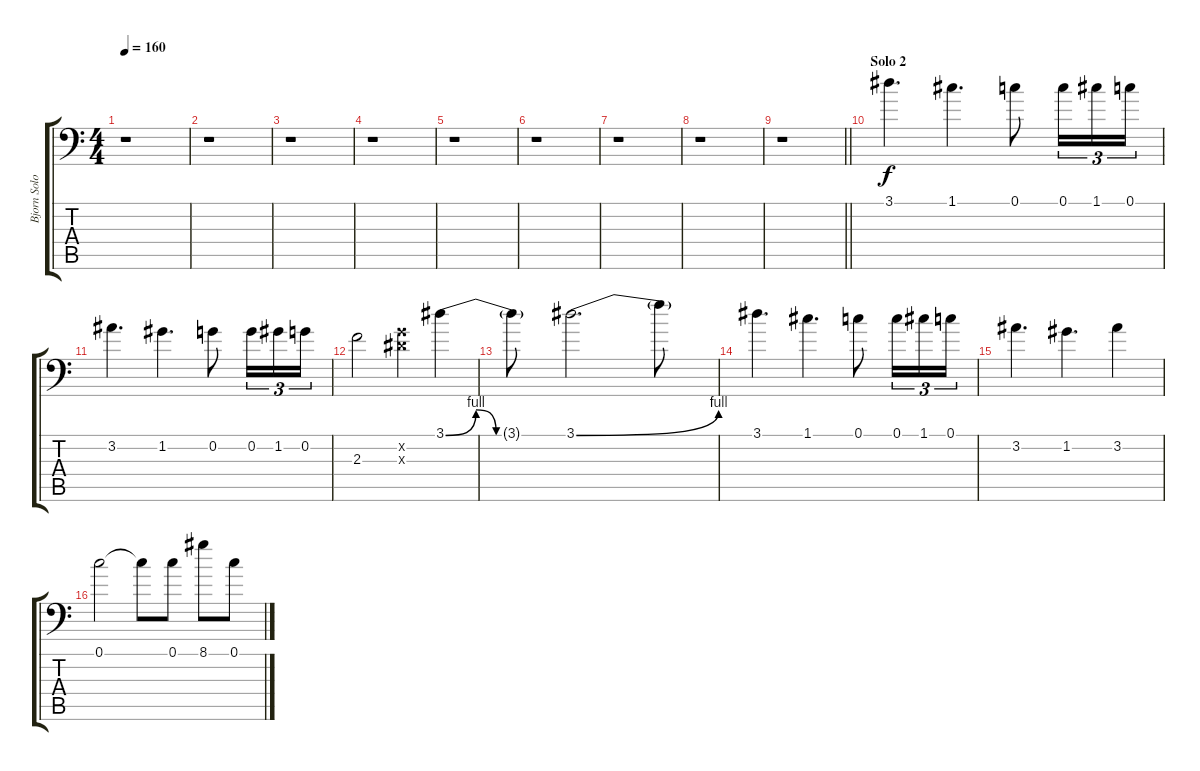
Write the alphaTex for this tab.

\track ("Bjorn Solo" "Bjorn Solo") {instrument distortionguitar}
\staff {score tabs}
\tuning (C4 G3 Eb3 Bb2 F2 Bb1) {hide}
\ts (4 4)
\tempo 160
\clef f4
\ks c
r.1{dy f} |
r.1 |
r.1 |
r.1 |
r.1 |
r.1 |
r.1 |
r.1 |
\barLineRight lightlight
r.1 |
\section ("" "Solo 2")
3.1.4{d} 1.1.4{d} 0.1.8 0.1.16{tu (3 2)} 1.1.16{tu (3 2)} 0.1.16{tu (3 2)} |
3.2.4{d} 1.2.4{d} 0.2.8 0.2.16{tu (3 2)} 1.2.16{tu (3 2)} 0.2.16{tu (3 2)} |
2.3.2 (0.2{x} 0.3{x}).4 3.1{be (custom 0 0 15 4 25 0 30 0 45 0 60 0)}.4 |
3.1{t}.8 3.1{be (bend 0 0 60 4)}.2{d} 3.1{t}.8 |
3.1.4{d} 1.1.4{d} 0.1.8 0.1.16{tu (3 2)} 1.1.16{tu (3 2)} 0.1.16{tu (3 2)} |
3.2.4{d} 1.2.4{d} 3.2.4 |
0.1.2 0.1{t}.8 0.1.8 8.1.8 0.1.8
